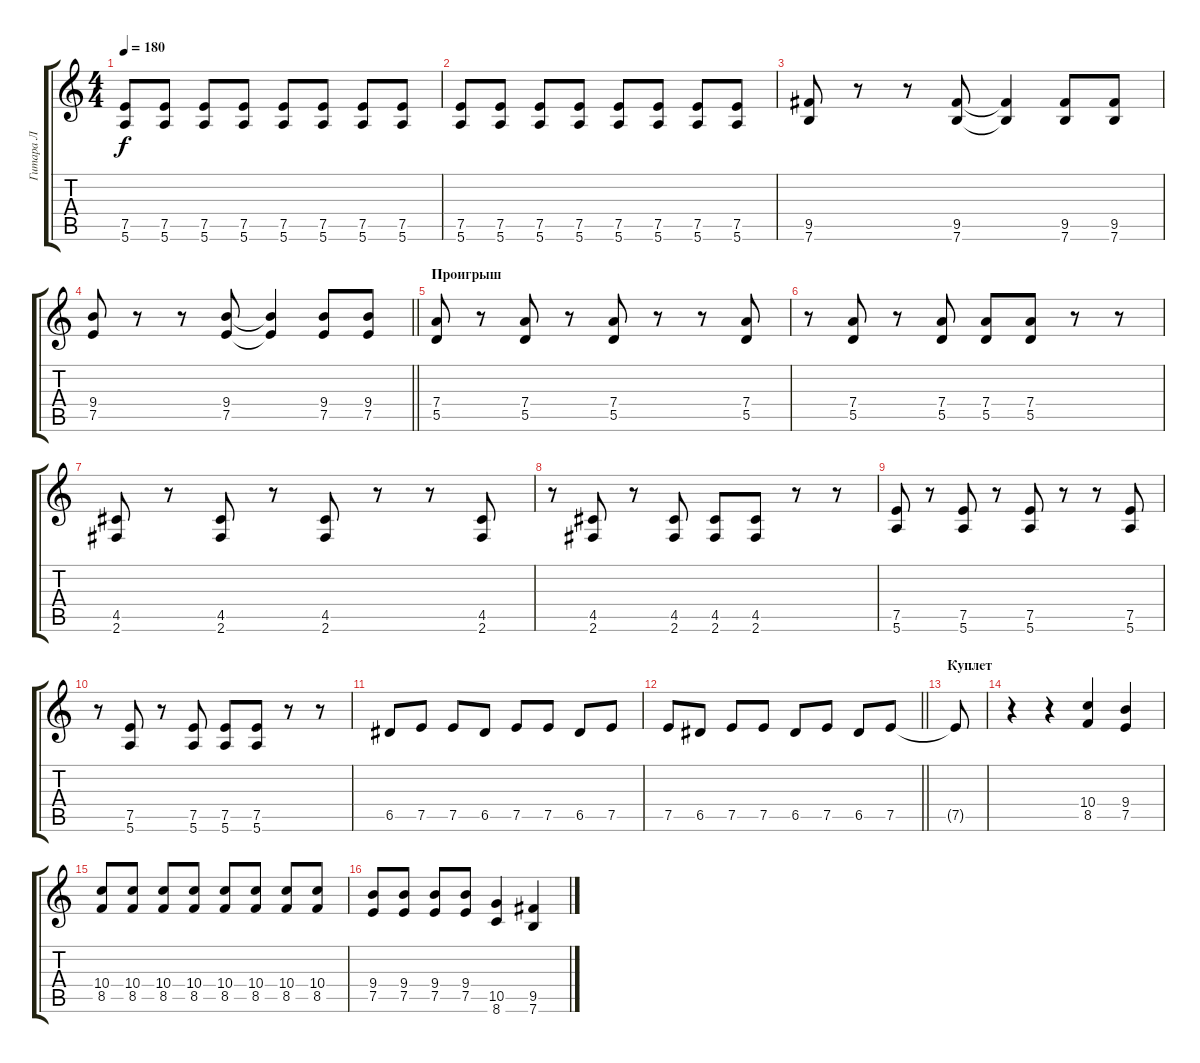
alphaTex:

\track ("Гитара Л" "Гитара Л") {instrument overdrivenguitar}
\staff {score tabs}
\tuning (E4 B3 G3 D3 A2 E2) {hide}
\ts (4 4)
\tempo 180
\clef g2
\ks c
(7.5 5.6).8{dy f} (7.5 5.6).8 (7.5 5.6).8 (7.5 5.6).8 (7.5 5.6).8 (7.5 5.6).8 (7.5 5.6).8 (7.5 5.6).8 |
(7.5 5.6).8 (7.5 5.6).8 (7.5 5.6).8 (7.5 5.6).8 (7.5 5.6).8 (7.5 5.6).8 (7.5 5.6).8 (7.5 5.6).8 |
(9.5 7.6).8 r.8 r.8 (9.5 7.6).8 (9.5{t} 7.6{t}).4 (9.5 7.6).8 (9.5 7.6).8 |
\barLineRight lightlight
(9.4 7.5).8 r.8 r.8 (9.4 7.5).8 (9.4{t} 7.5{t}).4 (9.4 7.5).8 (9.4 7.5).8 |
\section ("" "Проигрыш")
(7.4 5.5).8 r.8 (7.4 5.5).8 r.8 (7.4 5.5).8 r.8 r.8 (7.4 5.5).8 |
r.8 (7.4 5.5).8 r.8 (7.4 5.5).8 (7.4 5.5).8 (7.4 5.5).8 r.8 r.8 |
(4.5 2.6).8 r.8 (4.5 2.6).8 r.8 (4.5 2.6).8 r.8 r.8 (4.5 2.6).8 |
r.8 (4.5 2.6).8 r.8 (4.5 2.6).8 (4.5 2.6).8 (4.5 2.6).8 r.8 r.8 |
(7.5 5.6).8 r.8 (7.5 5.6).8 r.8 (7.5 5.6).8 r.8 r.8 (7.5 5.6).8 |
r.8 (7.5 5.6).8 r.8 (7.5 5.6).8 (7.5 5.6).8 (7.5 5.6).8 r.8 r.8 |
6.5.8 7.5.8 7.5.8 6.5.8 7.5.8 7.5.8 6.5.8 7.5.8 |
\barLineRight lightlight
7.5.8 6.5.8 7.5.8 7.5.8 6.5.8 7.5.8 6.5.8 7.5.8 |
\section ("" "Куплет")
7.5{t}.8 |
r.4 r.4 (10.4 8.5).4 (9.4 7.5).4 |
(10.4 8.5).8 (10.4 8.5).8 (10.4 8.5).8 (10.4 8.5).8 (10.4 8.5).8 (10.4 8.5).8 (10.4 8.5).8 (10.4 8.5).8 |
(9.4 7.5).8 (9.4 7.5).8 (9.4 7.5).8 (9.4 7.5).8 (10.5 8.6).4 (9.5 7.6).4
